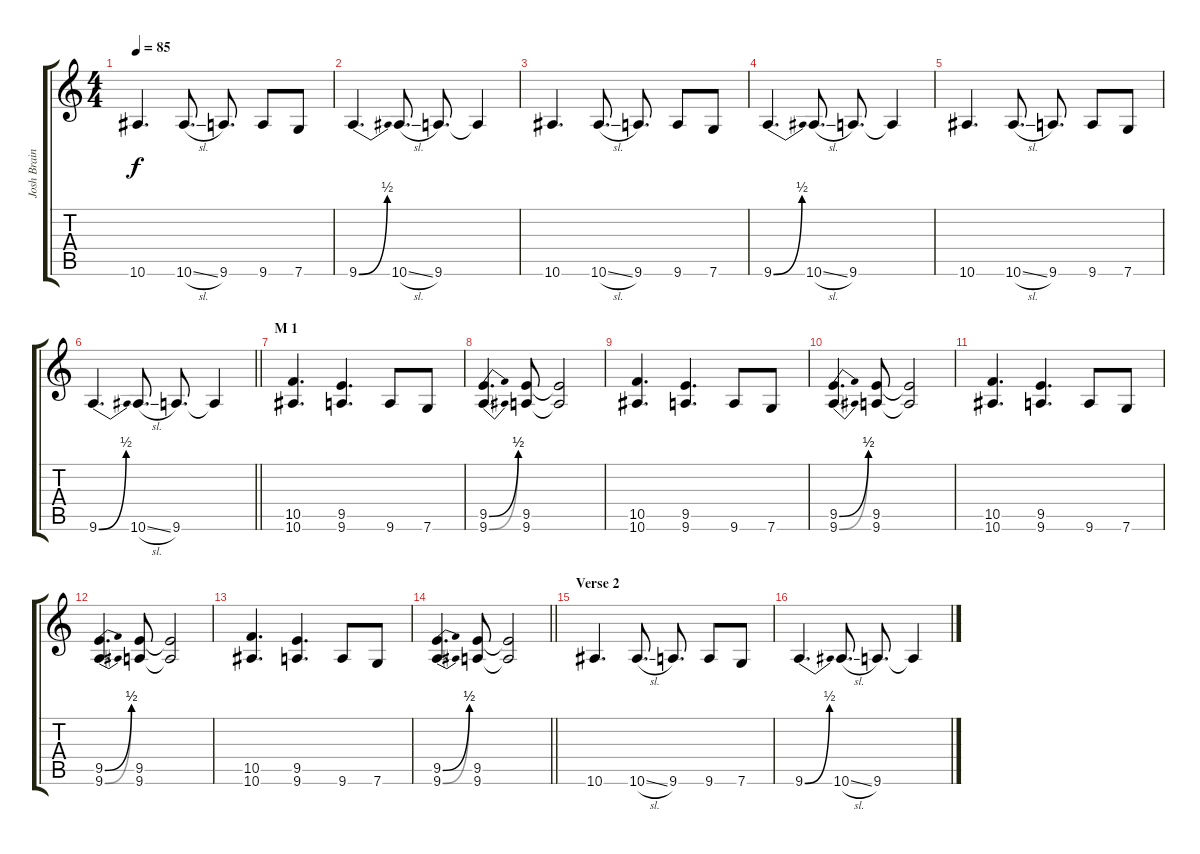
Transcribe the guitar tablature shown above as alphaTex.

\track ("Josh Brainard" "Josh Brain") {instrument distortionguitar}
\staff {score tabs}
\tuning (D4 A3 F3 C3 G2 C2) {hide}
\ts (4 4)
\tempo 85
\clef g2
\ks c
10.6.4{d dy f} 10.6{sl}.8{d} 9.6.8{d} 9.6.8 7.6.8 |
9.6{be (bend 0 0 60 2)}.4{d} 10.6{sl}.8{d} 9.6.8{d} 9.6{t}.4 |
10.6.4{d} 10.6{sl}.8{d} 9.6.8{d} 9.6.8 7.6.8 |
9.6{be (bend 0 0 60 2)}.4{d} 10.6{sl}.8{d} 9.6.8{d} 9.6{t}.4 |
10.6.4{d} 10.6{sl}.8{d} 9.6.8{d} 9.6.8 7.6.8 |
\barLineRight lightlight
9.6{be (bend 0 0 60 2)}.4{d} 10.6{sl}.8{d} 9.6.8{d} 9.6{t}.4 |
\section ("" "M 1")
(10.5 10.6).4{d volume 16} (9.5 9.6).4{d} 9.6.8 7.6.8 |
(9.5{be (bend 0 0 60 2)} 9.6{be (bend 0 0 60 2)}).4{d} (9.5 9.6).8 (9.5{t} 9.6{t}).2 |
(10.5 10.6).4{d} (9.5 9.6).4{d} 9.6.8 7.6.8 |
(9.5{be (bend 0 0 60 2)} 9.6{be (bend 0 0 60 2)}).4{d} (9.5 9.6).8 (9.5{t} 9.6{t}).2 |
(10.5 10.6).4{d} (9.5 9.6).4{d} 9.6.8 7.6.8 |
(9.5{be (bend 0 0 60 2)} 9.6{be (bend 0 0 60 2)}).4{d} (9.5 9.6).8 (9.5{t} 9.6{t}).2 |
(10.5 10.6).4{d} (9.5 9.6).4{d} 9.6.8 7.6.8 |
\barLineRight lightlight
(9.5{be (bend 0 0 60 2)} 9.6{be (bend 0 0 60 2)}).4{d} (9.5 9.6).8 (9.5{t} 9.6{t}).2 |
\section ("" "Verse 2")
10.6.4{d volume 10} 10.6{sl}.8{d} 9.6.8{d} 9.6.8 7.6.8 |
9.6{be (bend 0 0 60 2)}.4{d} 10.6{sl}.8{d} 9.6.8{d} 9.6{t}.4
